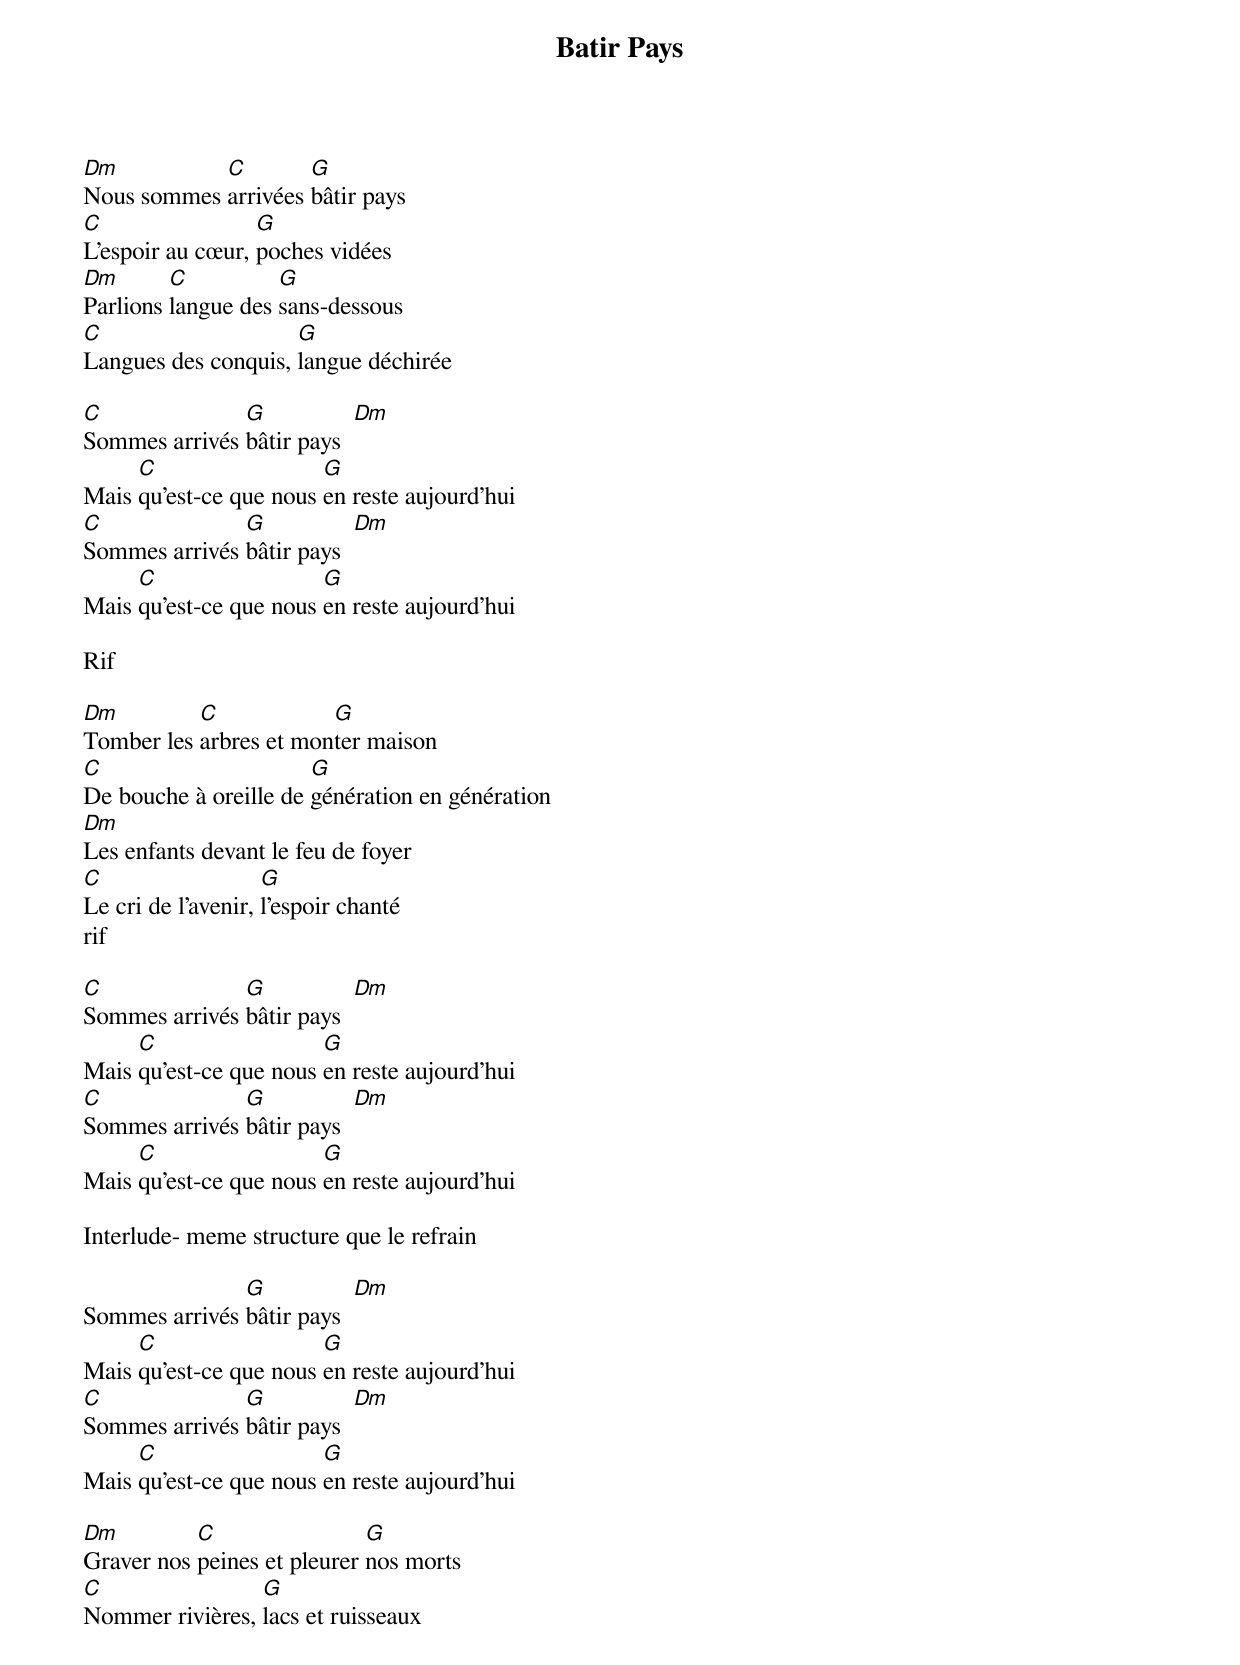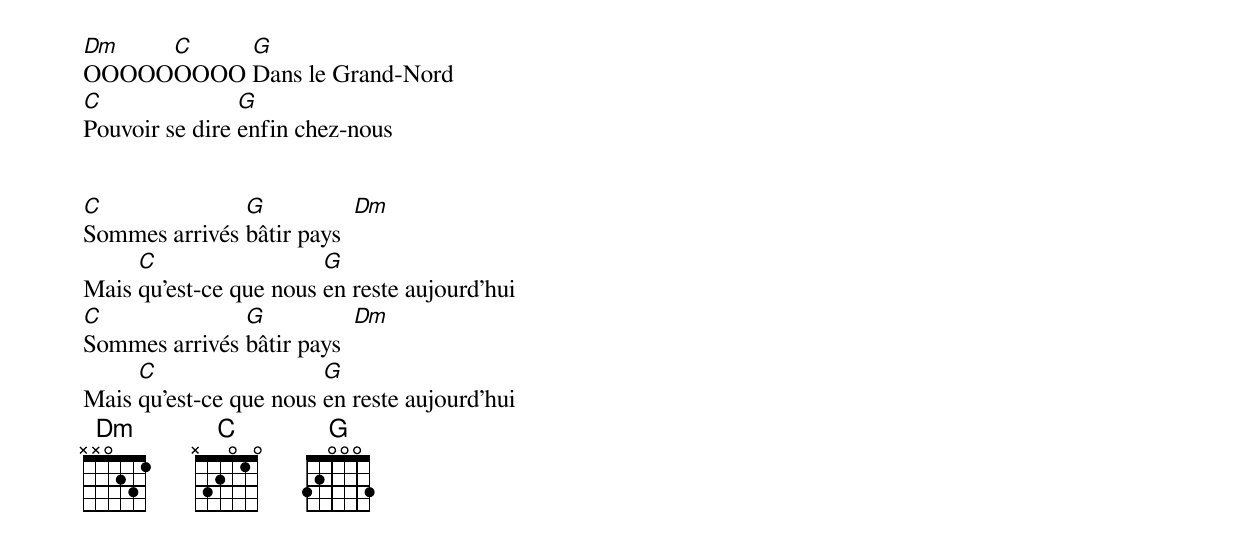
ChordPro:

{t:Batir Pays}
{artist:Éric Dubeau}

[Dm]Nous sommes [C]arrivées [G]bâtir pays
[C]L’espoir au cœur, [G]poches vidées
[Dm]Parlions [C]langue des [G]sans-dessous
[C]Langues des conquis, [G]langue déchirée

[C]Sommes arrivés [G]bâtir pays  [Dm]
Mais [C]qu’est-ce que nous [G]en reste aujourd’hui
[C]Sommes arrivés [G]bâtir pays  [Dm]
Mais [C]qu’est-ce que nous [G]en reste aujourd’hui

Rif

[Dm]Tomber les [C]arbres et mon[G]ter maison
[C]De bouche à oreille de [G]génération en génération
[Dm]Les enfants devant le feu de foyer
[C]Le cri de l’avenir, [G]l’espoir chanté
rif

[C]Sommes arrivés [G]bâtir pays  [Dm]
Mais [C]qu’est-ce que nous [G]en reste aujourd’hui
[C]Sommes arrivés [G]bâtir pays  [Dm]
Mais [C]qu’est-ce que nous [G]en reste aujourd’hui

Interlude- meme structure que le refrain

Sommes arrivés [G]bâtir pays  [Dm]
Mais [C]qu’est-ce que nous [G]en reste aujourd’hui
[C]Sommes arrivés [G]bâtir pays  [Dm]
Mais [C]qu’est-ce que nous [G]en reste aujourd’hui

[Dm]Graver nos [C]peines et pleurer [G]nos morts
[C]Nommer rivières, [G]lacs et ruisseaux
[Dm]OOOOO[C]OOOO [G]Dans le Grand-Nord
[C]Pouvoir se dire [G]enfin chez-nous


[C]Sommes arrivés [G]bâtir pays  [Dm]
Mais [C]qu’est-ce que nous [G]en reste aujourd’hui
[C]Sommes arrivés [G]bâtir pays  [Dm]
Mais [C]qu’est-ce que nous [G]en reste aujourd’hui
